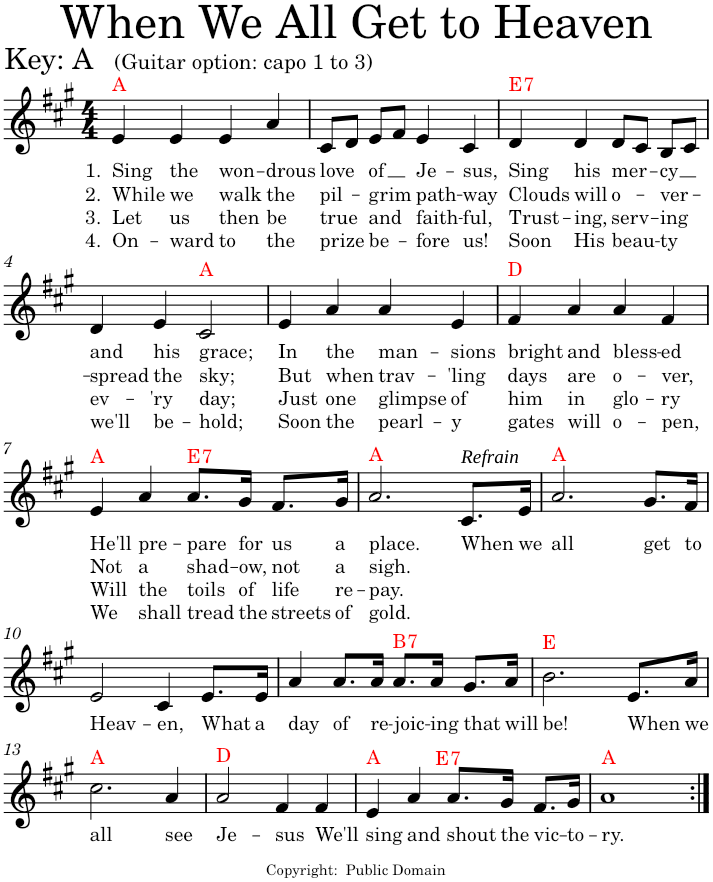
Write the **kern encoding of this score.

**kern	**text	**text	**text	**text	**harte
*part1	*part1	*part1	*part1	*part1	*part1
*staff1	*staff1	*staff1	*staff1	*staff1	*
*I"Piano	*	*	*	*	*
*I'Pno.	*	*	*	*	*
*clefG2	*	*	*	*	*
*k[f#c#g#]	*	*	*	*	*
*M4/4	*	*	*	*	*
=1	=1	=1	=1	=1	=1
!	!LO:LY:b	!LO:LY:b	!LO:LY:b	!LO:LY:b	!
4e/	1. Sing	2. While	-3. Let	4. On-	A:maj
!	!LO:LY:b	!LO:LY:b	!LO:LY:b	!LO:LY:b	!
4e/	the	we	us	-ward	.
!	!LO:LY:b	!LO:LY:b	!LO:LY:b	!LO:LY:b	!
4e/	won-	walk	then	to	.
!	!LO:LY:b	!LO:LY:b	!LO:LY:b	!LO:LY:b	!
4a/	-drous	the	be	the	.
=2	=2	=2	=2	=2	=2
!	!LO:LY:b	!LO:LY:b	!LO:LY:b	!LO:LY:b	!
8c#/L	love	pil-	true	prize	.
8d/J	.	.	.	.	.
!	!LO:LY:b	!LO:LY:b	!LO:LY:b	!LO:LY:b	!
8e/L	of	-grim	and	be-	.
8f#/J	.	.	.	.	.
!	!LO:LY:b	!LO:LY:b	!LO:LY:b	!LO:LY:b	!
4e/	Je-	path-	-faith-	-fore	.
!	!LO:LY:b	!LO:LY:b	!LO:LY:b	!LO:LY:b	!
4c#/	-sus,	-way	ful,	us!	.
=3	=3	=3	=3	=3	=3
!	!LO:LY:b	!LO:LY:b	!LO:LY:b	!LO:LY:b	!LO:H:kt=7
4d/	Sing	Clouds	Trust-	Soon	E:7
!	!LO:LY:b	!LO:LY:b	!LO:LY:b	!LO:LY:b	!
4d/	his	will	-ing,	His	.
!	!LO:LY:b	!LO:LY:b	!LO:LY:b	!LO:LY:b	!
8d/L	mer-	o-	serv-	beau-	.
8c#/J	.	.	.	.	.
!	!LO:LY:b	!LO:LY:b	!LO:LY:b	!LO:LY:b	!
8B/L	-cy	-ver-	-ing	-ty	.
8c#/J	.	.	.	.	.
!!LO:LB:g=z
=4	=4	=4	=4	=4	=4
!	!LO:LY:b	!LO:LY:b	!LO:LY:b	!LO:LY:b	!
4d/	and	-spread	ev-	we'll	.
!	!LO:LY:b	!LO:LY:b	!LO:LY:b	!LO:LY:b	!
4e/	his	the	'ry	be-	.
!	!LO:LY:b	!LO:LY:b	!LO:LY:b	!LO:LY:b	!
2c#/	-grace;	sky;	day;	-hold;	A:maj
=5	=5	=5	=5	=5	=5
!	!LO:LY:b	!LO:LY:b	!LO:LY:b	!LO:LY:b	!
4e/	In	But	Just	Soon	.
!	!LO:LY:b	!LO:LY:b	!LO:LY:b	!LO:LY:b	!
4a/	the	when	one	the	.
!	!LO:LY:b	!LO:LY:b	!LO:LY:b	!LO:LY:b	!
4a/	man-	trav-	glimpse	pearl-	.
!	!LO:LY:b	!LO:LY:b	!LO:LY:b	!LO:LY:b	!
4e/	-sions	-'ling	-of	-y	.
=6	=6	=6	=6	=6	=6
!	!LO:LY:b	!LO:LY:b	!LO:LY:b	!LO:LY:b	!
4f#/	bright	days	him	gates	D:maj
!	!LO:LY:b	!LO:LY:b	!LO:LY:b	!LO:LY:b	!
4a/	and	are	in	will	.
!	!LO:LY:b	!LO:LY:b	!LO:LY:b	!LO:LY:b	!
4a/	bless-	o-	glo-	o-	.
!	!LO:LY:b	!LO:LY:b	!LO:LY:b	!LO:LY:b	!
4f#/	-ed	-ver,	-ry	-pen,	.
!!LO:LB:g=z
=7	=7	=7	=7	=7	=7
!	!LO:LY:b	!LO:LY:b	!LO:LY:b	!LO:LY:b	!
4e/	He'll	Not	Will	We	A:maj
!	!LO:LY:b	!LO:LY:b	!LO:LY:b	!LO:LY:b	!
4a/	pre-	a	the	shall	.
!	!LO:LY:b	!LO:LY:b	!LO:LY:b	!LO:LY:b	!LO:H:kt=7
8.a/L	-pare	shad-	toils	tread	E:7
!	!LO:LY:b	!LO:LY:b	!LO:LY:b	!LO:LY:b	!
16g#/Jk	for	-ow,	of	the	.
!	!LO:LY:b	!LO:LY:b	!LO:LY:b	!LO:LY:b	!
8.f#/L	us	not	life	streets	.
!	!LO:LY:b	!LO:LY:b	!LO:LY:b	!LO:LY:b	!
16g#/Jk	a	a	re-	of	.
=8	=8	=8	=8	=8	=8
!	!LO:LY:b	!LO:LY:b	!LO:LY:b	!LO:LY:b	!
2.a/	place.	sigh.	pay.	gold.	A:maj
!LO:TX:a:i:t=Refrain	!	!	!	!	!
!	!LO:LY:b	!	!	!	!
8.c#/L	When	.	.	.	.
!	!LO:LY:b	!	!	!	!
16e/Jk	we	.	.	.	.
=9	=9	=9	=9	=9	=9
!	!LO:LY:b	!	!	!	!
2.a/	all	.	.	.	A:maj
!	!LO:LY:b	!	!	!	!
8.g#/L	get	.	.	.	.
!	!LO:LY:b	!	!	!	!
16f#/Jk	to	.	.	.	.
!!LO:LB:g=z
=10	=10	=10	=10	=10	=10
!	!LO:LY:b	!	!	!	!
2e/	Heav-	.	.	.	.
!	!LO:LY:b	!	!	!	!
4c#/	-en,	.	.	.	.
!	!LO:LY:b	!	!	!	!
8.e/L	What	.	.	.	.
!	!LO:LY:b	!	!	!	!
16e/Jk	a	.	.	.	.
=11	=11	=11	=11	=11	=11
!	!LO:LY:b	!	!	!	!
4a/	day	.	.	.	.
!	!LO:LY:b	!	!	!	!
8.a/L	of	.	.	.	.
!	!LO:LY:b	!	!	!	!
16a/Jk	re-	.	.	.	.
!	!LO:LY:b	!	!	!	!LO:H:kt=7
8.a/L	-joic-	.	.	.	B:7
!	!LO:LY:b	!	!	!	!
16a/Jk	-ing	.	.	.	.
!	!LO:LY:b	!	!	!	!
8.g#/L	that	.	.	.	.
!	!LO:LY:b	!	!	!	!
16a/Jk	will	.	.	.	.
=12	=12	=12	=12	=12	=12
!	!LO:LY:b	!	!	!	!
2.b\	be!	.	.	.	E:maj
!	!LO:LY:b	!	!	!	!
8.e/L	When	.	.	.	.
!	!LO:LY:b	!	!	!	!
16a/Jk	we	.	.	.	.
!!LO:LB:g=z
=13	=13	=13	=13	=13	=13
!	!LO:LY:b	!	!	!	!
2.cc#\	all	.	.	.	A:maj
!	!LO:LY:b	!	!	!	!
4a/	see	.	.	.	.
=14	=14	=14	=14	=14	=14
!	!LO:LY:b	!	!	!	!
2a/	Je-	.	.	.	D:maj
!	!LO:LY:b	!	!	!	!
4f#/	-sus	.	.	.	.
!	!LO:LY:b	!	!	!	!
4f#/	We'll	.	.	.	.
=15	=15	=15	=15	=15	=15
!	!LO:LY:b	!	!	!	!
*^	*	*	*	*	*
4e/	4.ryy	sing	.	.	.	A:maj
!	!	!LO:LY:b	!	!	!	!
4a/	.	and	.	.	.	.
!	!	!	!	!	!	!LO:H:kt=7
.	2ryy	.	.	.	.	E:7
!	!	!LO:LY:b	!	!	!	!
8.a/L	.	shout	.	.	.	.
!	!	!LO:LY:b	!	!	!	!
16g#/Jk	.	the	.	.	.	.
!	!	!LO:LY:b	!	!	!	!
8.f#/L	.	vic-	.	.	.	.
.	8ryy	.	.	.	.	.
!	!	!LO:LY:b	!	!	!	!
16g#/Jk	.	-to-	.	.	.	.
=16	=16	=16	=16	=16	=16	=16
!	!	!LO:LY:b	!	!	!	!
*v	*v	*	*	*	*	*
1a	-ry.	.	.	.	A:maj
=:|!	=:|!	=:|!	=:|!	=:|!	=:|!
*-	*-	*-	*-	*-	*-
